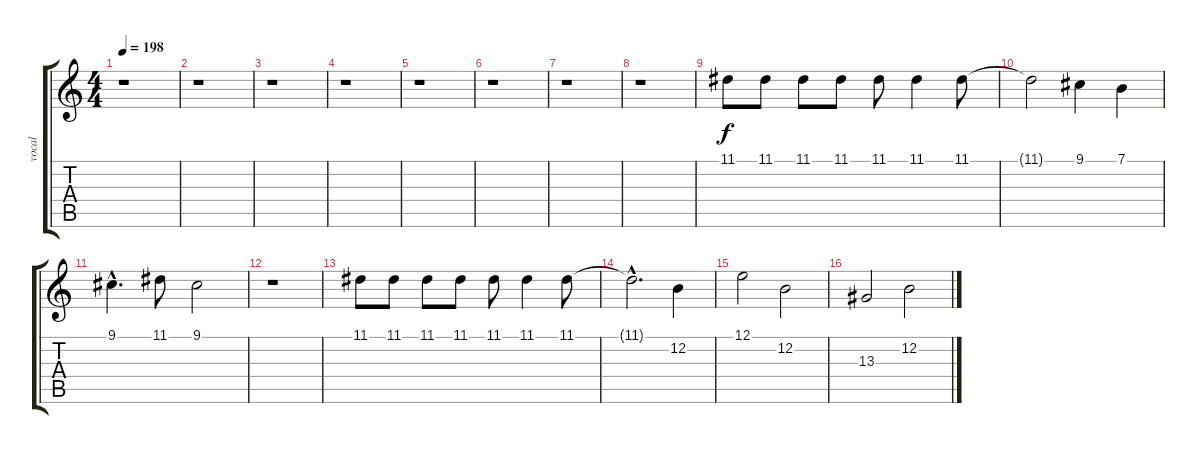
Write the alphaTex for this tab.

\track ("vocal" "vocal") {instrument pad4choir}
\staff {score tabs}
\tuning (E4 B3 G3 D3 A2 E2) {hide}
\ts (4 4)
\tempo 198
\clef g2
\ks c
r.1{dy f} |
r.1 |
r.1 |
r.1 |
r.1 |
r.1 |
r.1 |
r.1 |
11.1.8 11.1.8 11.1.8 11.1.8 11.1.8 11.1.4 11.1.8 |
11.1{t}.2 9.1.4 7.1.4 |
9.1{hac}.4{d} 11.1.8 9.1.2 |
r.1 |
11.1.8 11.1.8 11.1.8 11.1.8 11.1.8 11.1.4 11.1.8 |
11.1{hac t}.2{d} 12.2.4 |
12.1.2 12.2.2 |
13.3.2 12.2.2
